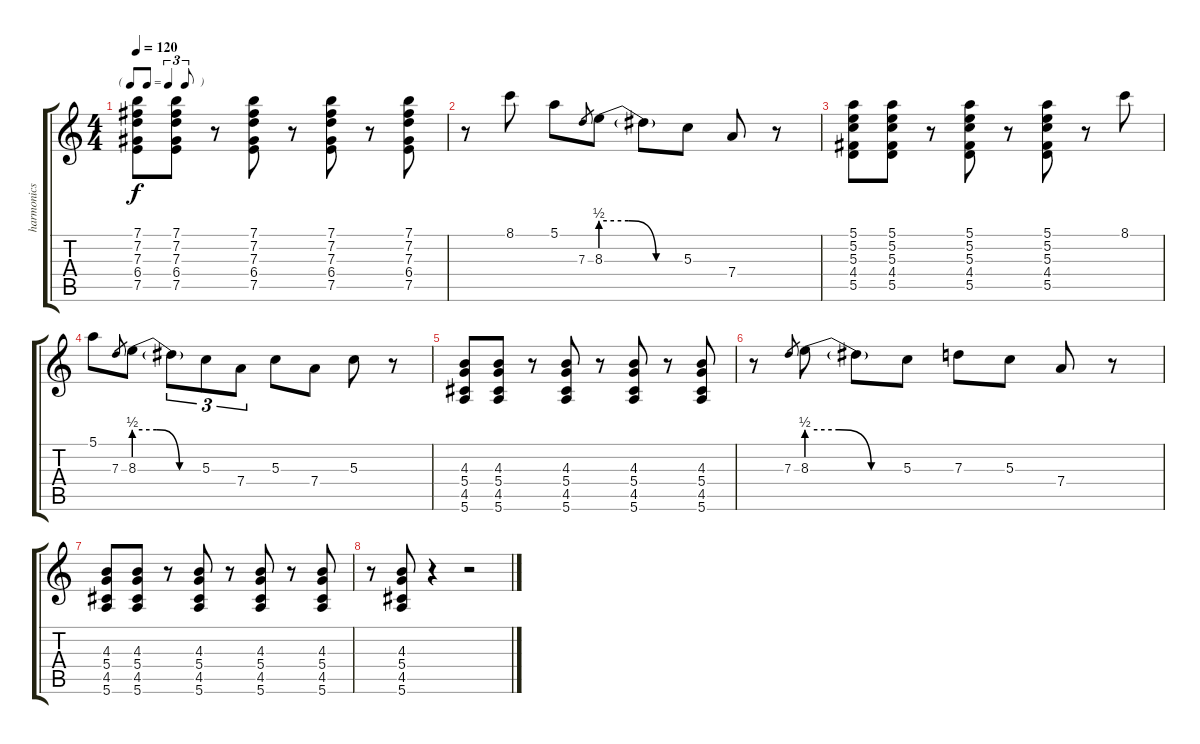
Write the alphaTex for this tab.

\track ("harmonics" "harmonics") {instrument guitarharmonics}
\staff {score tabs}
\tuning (E4 B3 G3 D3 A2 E2) {hide}
\ts (4 4)
\tf triplet8th
\tempo 120
\clef g2
\ks c
(7.1 7.2 7.3 6.4 7.5).8{dy f} (7.1 7.2 7.3 6.4 7.5).8 r.8 (7.1 7.2 7.3 6.4 7.5).8 r.8 (7.1 7.2 7.3 6.4 7.5).8 r.8 (7.1 7.2 7.3 6.4 7.5).8 |
r.8 8.1.8 5.1.8 7.3.8{gr} 8.3{be (custom 0 2 20 2 40 0 60 0)}.8 8.3{t}.8 5.3.8 7.4.8 r.8 |
(5.1 5.2 5.3 4.4 5.5).8 (5.1 5.2 5.3 4.4 5.5).8 r.8 (5.1 5.2 5.3 4.4 5.5).8 r.8 (5.1 5.2 5.3 4.4 5.5).8 r.8 8.1.8 |
5.1.8 7.3.8{gr} 8.3{be (custom 0 2 20 2 40 0 60 0)}.8 8.3{t}.8{tu (3 2)} 5.3.8{tu (3 2)} 7.4.8{tu (3 2)} 5.3.8 7.4.8 5.3.8 r.8 |
(4.3 5.4 4.5 5.6).8 (4.3 5.4 4.5 5.6).8 r.8 (4.3 5.4 4.5 5.6).8 r.8 (4.3 5.4 4.5 5.6).8 r.8 (4.3 5.4 4.5 5.6).8 |
r.8 7.3.8{gr} 8.3{be (custom 0 2 20 2 40 0 60 0)}.8 8.3{t}.8 5.3.8 7.3.8 5.3.8 7.4.8 r.8 |
(4.3 5.4 4.5 5.6).8 (4.3 5.4 4.5 5.6).8 r.8 (4.3 5.4 4.5 5.6).8 r.8 (4.3 5.4 4.5 5.6).8 r.8 (4.3 5.4 4.5 5.6).8 |
r.8 (4.3 5.4 4.5 5.6).8 r.4 r.2
